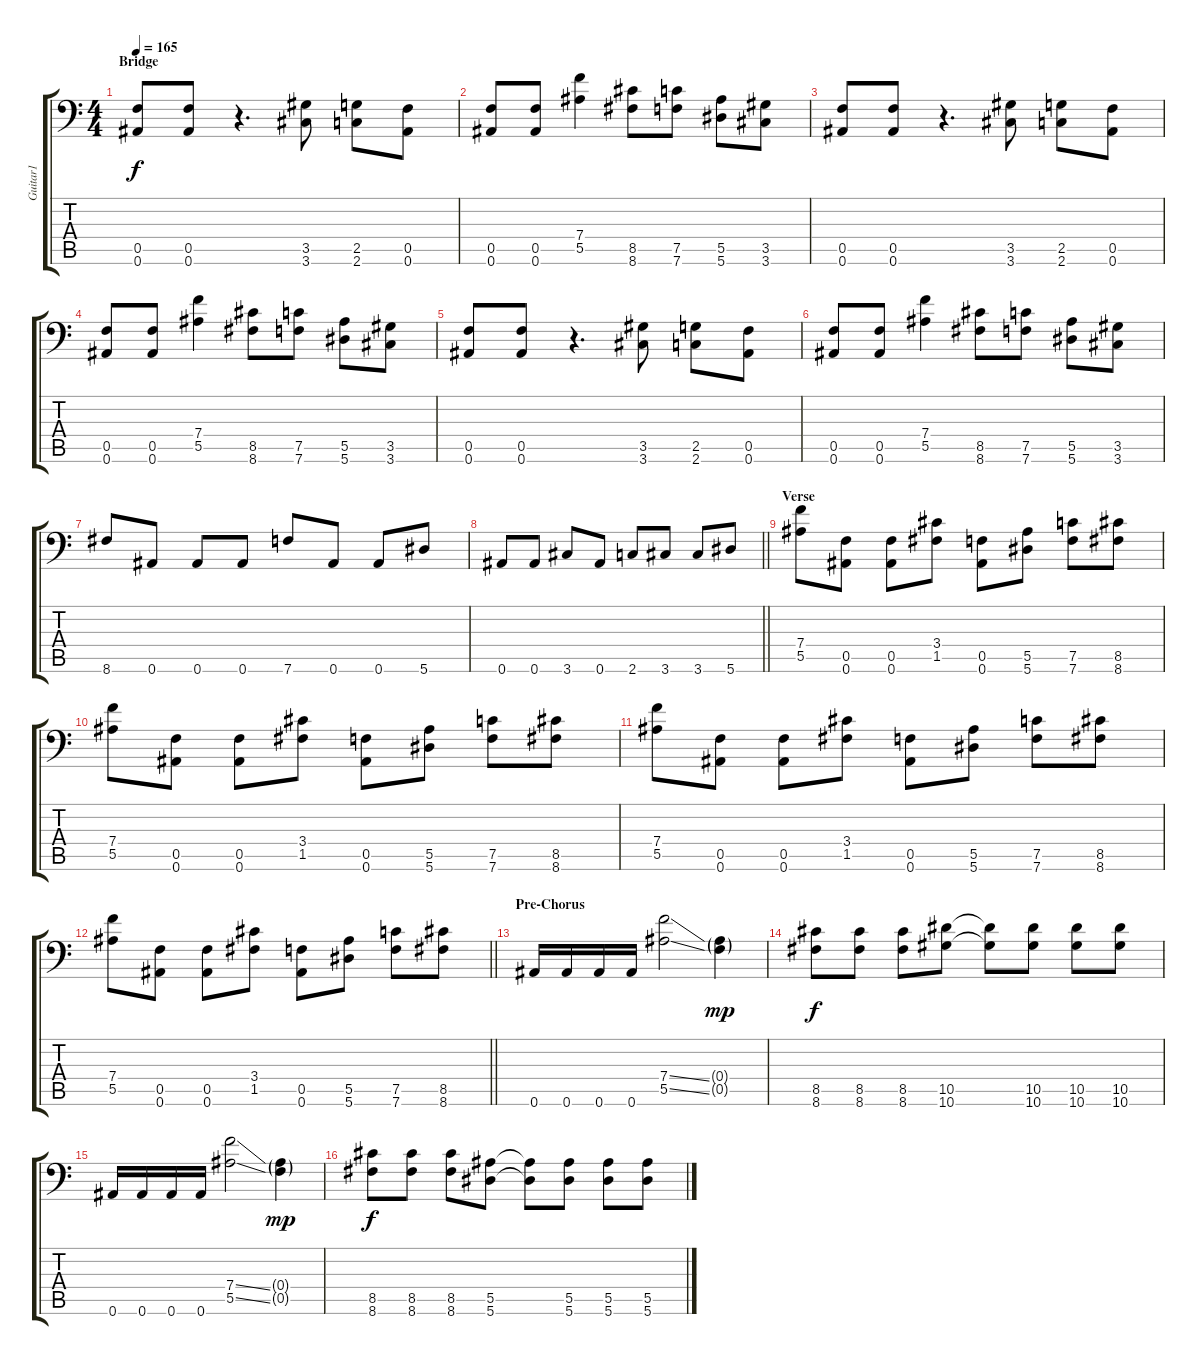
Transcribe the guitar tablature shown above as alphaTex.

\track ("Guitar1" "Guitar1") {instrument distortionguitar}
\staff {score tabs}
\tuning (C4 G3 Eb3 Bb2 F2 Bb1) {hide}
\ts (4 4)
\section ("" "Bridge")
\tempo 165
\clef f4
\ks c
(0.5 0.6).8{dy f} (0.5 0.6).8 r.4{d} (3.5 3.6).8 (2.5 2.6).8 (0.5 0.6).8 |
(0.5 0.6).8 (0.5 0.6).8 (7.4 5.5).4 (8.5 8.6).8 (7.5 7.6).8 (5.5 5.6).8 (3.5 3.6).8 |
(0.5 0.6).8 (0.5 0.6).8 r.4{d} (3.5 3.6).8 (2.5 2.6).8 (0.5 0.6).8 |
(0.5 0.6).8 (0.5 0.6).8 (7.4 5.5).4 (8.5 8.6).8 (7.5 7.6).8 (5.5 5.6).8 (3.5 3.6).8 |
(0.5 0.6).8 (0.5 0.6).8 r.4{d} (3.5 3.6).8 (2.5 2.6).8 (0.5 0.6).8 |
(0.5 0.6).8 (0.5 0.6).8 (7.4 5.5).4 (8.5 8.6).8 (7.5 7.6).8 (5.5 5.6).8 (3.5 3.6).8 |
8.6.8 0.6.8 0.6.8 0.6.8 7.6.8 0.6.8 0.6.8 5.6.8 |
\barLineRight lightlight
0.6.8 0.6.8 3.6.8 0.6.8 2.6.8 3.6.8 3.6.8 5.6.8 |
\section ("" "Verse")
(7.4 5.5).8 (0.5 0.6).8 (0.5 0.6).8 (3.4 1.5).8 (0.5 0.6).8 (5.5 5.6).8 (7.5 7.6).8 (8.5 8.6).8 |
(7.4 5.5).8 (0.5 0.6).8 (0.5 0.6).8 (3.4 1.5).8 (0.5 0.6).8 (5.5 5.6).8 (7.5 7.6).8 (8.5 8.6).8 |
(7.4 5.5).8 (0.5 0.6).8 (0.5 0.6).8 (3.4 1.5).8 (0.5 0.6).8 (5.5 5.6).8 (7.5 7.6).8 (8.5 8.6).8 |
\barLineRight lightlight
(7.4 5.5).8 (0.5 0.6).8 (0.5 0.6).8 (3.4 1.5).8 (0.5 0.6).8 (5.5 5.6).8 (7.5 7.6).8 (8.5 8.6).8 |
\section ("" "Pre-Chorus")
0.6.16 0.6.16 0.6.16 0.6.16 (7.4{ss} 5.5{ss}).2 (0.4{g} 0.5{g}).4{dy mp} |
(8.5 8.6).8{dy f} (8.5 8.6).8 (8.5 8.6).8 (10.5 10.6).8 (10.5{t} 10.6{t}).8 (10.5 10.6).8 (10.5 10.6).8 (10.5 10.6).8 |
0.6.16 0.6.16 0.6.16 0.6.16 (7.4{ss} 5.5{ss}).2 (0.4{g} 0.5{g}).4{dy mp} |
(8.5 8.6).8{dy f} (8.5 8.6).8 (8.5 8.6).8 (5.5 5.6).8 (5.5{t} 5.6{t}).8 (5.5 5.6).8 (5.5 5.6).8 (5.5 5.6).8
